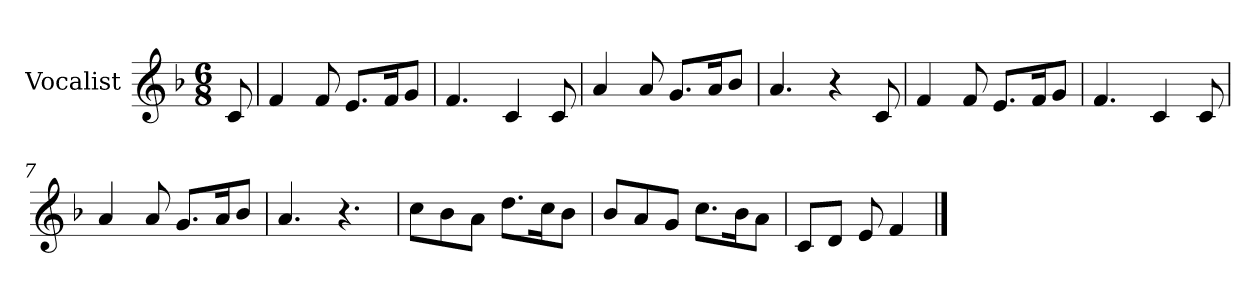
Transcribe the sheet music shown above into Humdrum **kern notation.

**kern
*part1
*staff1
*I"Vocalist
*k[b-]
*F:
*M6/8
=
8c
=1
4f
8f
8.eL
16fK
8gJ
=2
4.f
4c
8c
=3
4a
8a
8.gL
16aK
8b-J
=4
4.a
4r
8c
=5
4f
8f
8.eL
16fK
8gJ
=6
4.f
4c
8c
=7
4a
8a
8.gL
16aK
8b-J
=8
4.a
4.r
=9
8ccL
8b-
8aJ
8.ddL
16ccK
8b-J
=10
8b-L
8a
8gJ
8.ccL
16b-K
8aJ
=11
8cL
8dJ
8e
4f
==
*-
